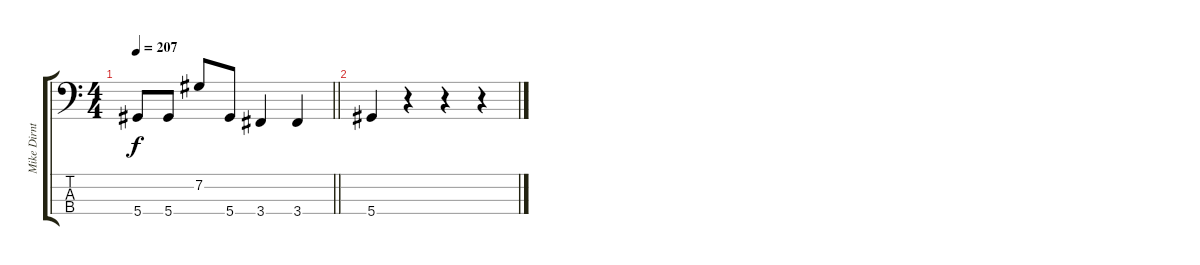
\track ("Mike Dirnt - Bass" "Mike Dirnt") {instrument electricbasspick}
\staff {score tabs}
\tuning (Gb2 Db2 Ab1 Eb1) {hide}
\ts (4 4)
\tempo 207
\clef f4
\barLineRight lightlight
\ks c
5.4{t}.8{dy f} 5.4.8 7.2.8 5.4.8 3.4.4 3.4.4 |
5.4.4 r.4 r.4 r.4
